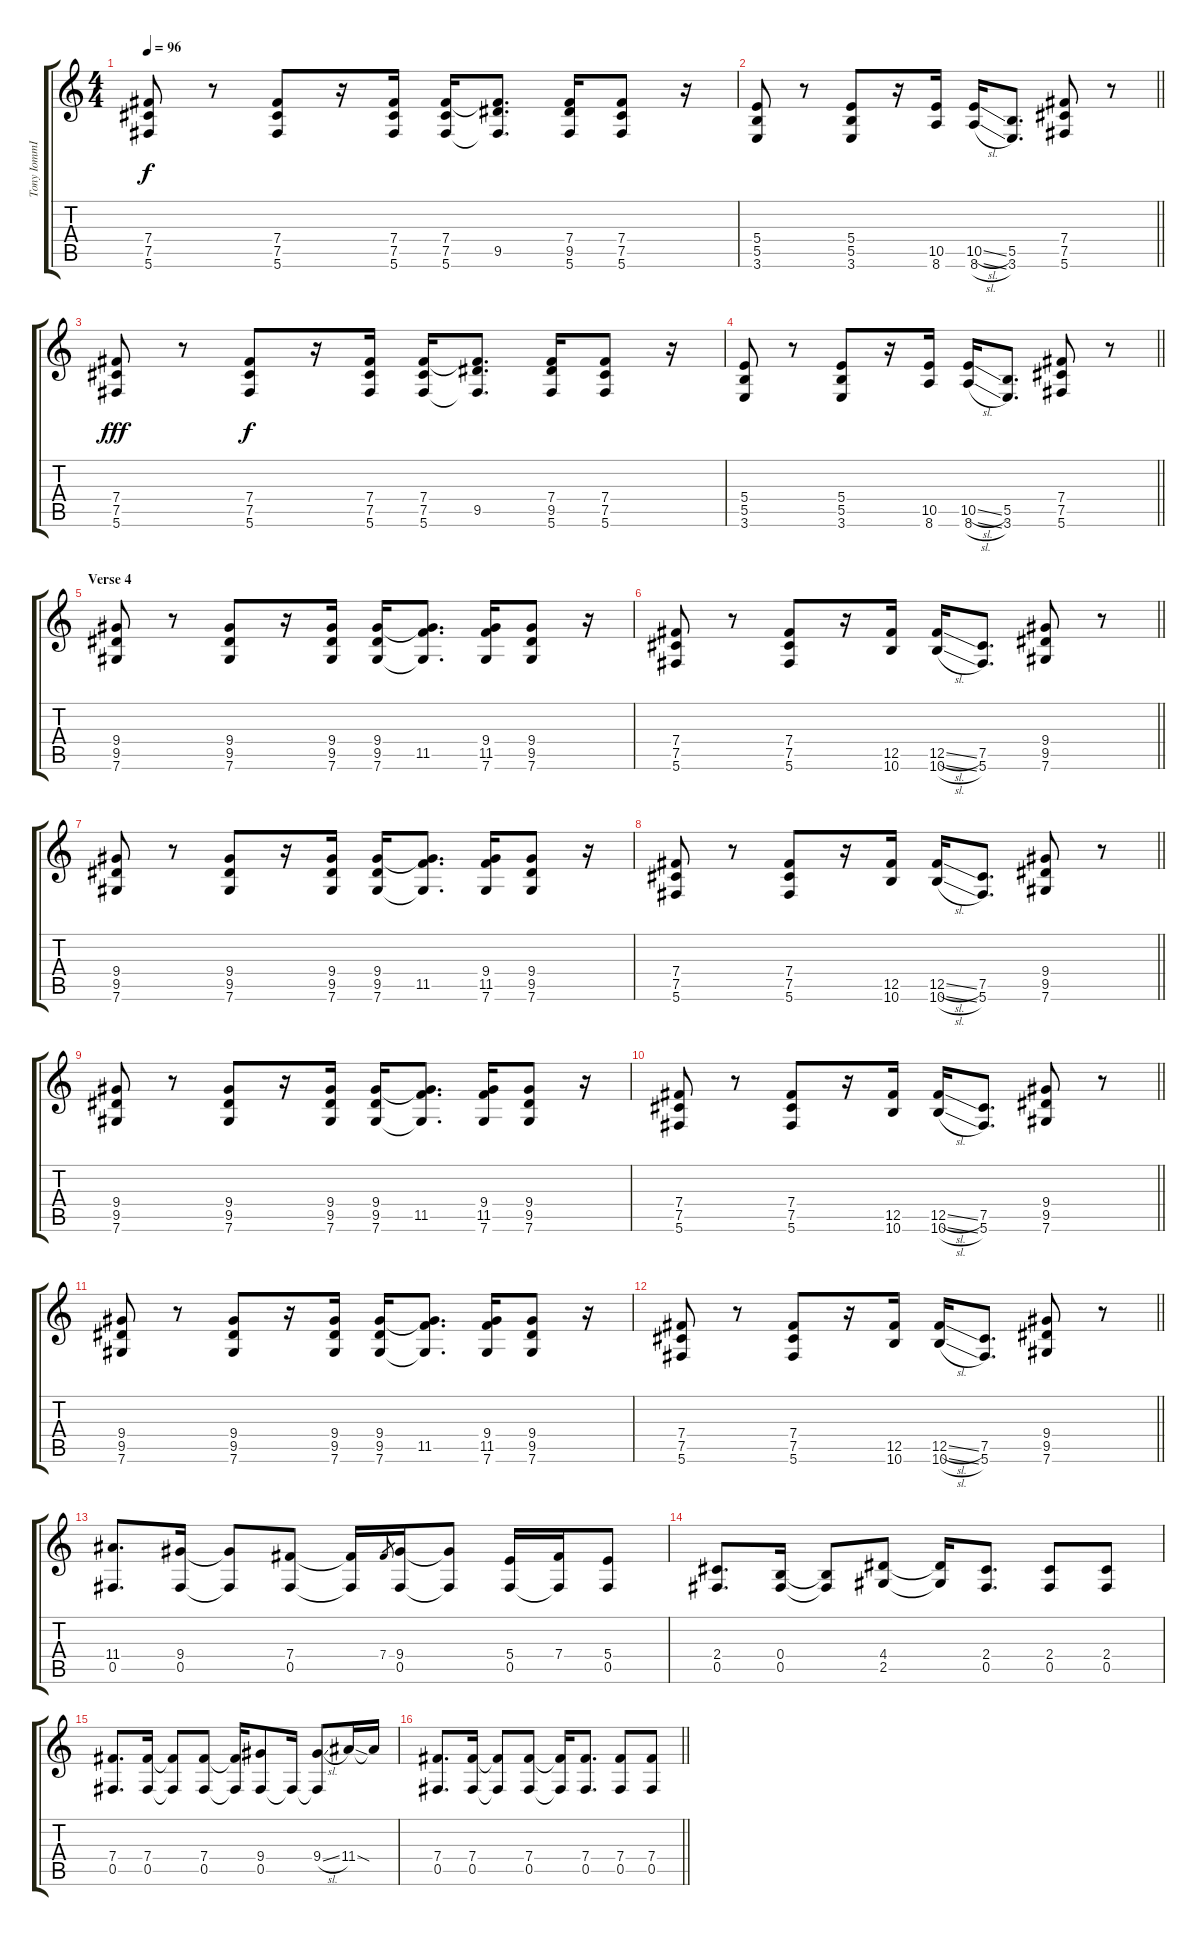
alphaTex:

\track ("Tony IommI Rhythm" "Tony IommI") {instrument distortionguitar}
\staff {score tabs}
\tuning (Db4 Ab3 E3 B2 Gb2 Db2) {hide}
\ts (4 4)
\tempo 96
\clef g2
\ks c
(7.4 7.5 5.6).8{dy f} r.8 (7.4 7.5 5.6).8 r.16 (7.4 7.5 5.6).16 (7.4 7.5 5.6).16 (7.4{t} 9.5 5.6{t}).8{d} (7.4 9.5 5.6).16 (7.4 7.5 5.6).8 r.16 |
\barLineRight lightlight
(5.4 5.5 3.6).8 r.8 (5.4 5.5 3.6).8 r.16 (10.5 8.6).16 (10.5{sl} 8.6{sl}).16 (5.5 3.6).8{d} (7.4 7.5 5.6).8 r.8 |
(7.4 7.5 5.6).8{dy fff} r.8 (7.4 7.5 5.6).8{dy f} r.16 (7.4 7.5 5.6).16 (7.4 7.5 5.6).16 (7.4{t} 9.5 5.6{t}).8{d} (7.4 9.5 5.6).16 (7.4 7.5 5.6).8 r.16 |
\barLineRight lightlight
(5.4 5.5 3.6).8 r.8 (5.4 5.5 3.6).8 r.16 (10.5 8.6).16 (10.5{sl} 8.6{sl}).16 (5.5 3.6).8{d} (7.4 7.5 5.6).8 r.8 |
\section ("" "Verse 4")
(9.4 9.5 7.6).8 r.8 (9.4 9.5 7.6).8 r.16 (9.4 9.5 7.6).16 (9.4 9.5 7.6).16 (9.4{t} 11.5 7.6{t}).8{d} (9.4 11.5 7.6).16 (9.4 9.5 7.6).8 r.16 |
\barLineRight lightlight
(7.4 7.5 5.6).8 r.8 (7.4 7.5 5.6).8 r.16 (12.5 10.6).16 (12.5{sl} 10.6{sl}).16 (7.5 5.6).8{d} (9.4 9.5 7.6).8 r.8 |
(9.4 9.5 7.6).8 r.8 (9.4 9.5 7.6).8 r.16 (9.4 9.5 7.6).16 (9.4 9.5 7.6).16 (9.4{t} 11.5 7.6{t}).8{d} (9.4 11.5 7.6).16 (9.4 9.5 7.6).8 r.16 |
\barLineRight lightlight
(7.4 7.5 5.6).8 r.8 (7.4 7.5 5.6).8 r.16 (12.5 10.6).16 (12.5{sl} 10.6{sl}).16 (7.5 5.6).8{d} (9.4 9.5 7.6).8 r.8 |
(9.4 9.5 7.6).8 r.8 (9.4 9.5 7.6).8 r.16 (9.4 9.5 7.6).16 (9.4 9.5 7.6).16 (9.4{t} 11.5 7.6{t}).8{d} (9.4 11.5 7.6).16 (9.4 9.5 7.6).8 r.16 |
\barLineRight lightlight
(7.4 7.5 5.6).8 r.8 (7.4 7.5 5.6).8 r.16 (12.5 10.6).16 (12.5{sl} 10.6{sl}).16 (7.5 5.6).8{d} (9.4 9.5 7.6).8 r.8 |
(9.4 9.5 7.6).8 r.8 (9.4 9.5 7.6).8 r.16 (9.4 9.5 7.6).16 (9.4 9.5 7.6).16 (9.4{t} 11.5 7.6{t}).8{d} (9.4 11.5 7.6).16 (9.4 9.5 7.6).8 r.16 |
\barLineRight lightlight
(7.4 7.5 5.6).8 r.8 (7.4 7.5 5.6).8 r.16 (12.5 10.6).16 (12.5{sl} 10.6{sl}).16 (7.5 5.6).8{d} (9.4 9.5 7.6).8 r.8 |
(11.4 0.5).8{d} (9.4 0.5).16 (9.4{t} 0.5{t}).8 (7.4 0.5).8 (7.4{t} 0.5{t}).16 7.4.8{gr} (9.4 0.5).16 (9.4{t} 0.5{t}).8 (5.4 0.5).16 (7.4 0.5{t}).16 (5.4 0.5).8 |
(2.4 0.5).8{d} (0.4 0.5).16 (0.4{t} 0.5{t}).8 (4.4 2.5).8 (4.4{t} 2.5{t}).16 (2.4 0.5).8{d} (2.4 0.5).8 (2.4 0.5).8 |
(7.4 0.5).8{d} (7.4 0.5).16 (7.4{t} 0.5{t}).8 (7.4 0.5).8 (7.4{t} 0.5{t}).16 (9.4 0.5).8 0.5{t}.16 (9.4{sl} 0.5{t}).8 11.4{sod}.16 11.4{t}.16 |
\barLineRight lightlight
(7.4 0.5).8{d} (7.4 0.5).16 (7.4{t} 0.5{t}).8 (7.4 0.5).8 (7.4{t} 0.5{t}).16 (7.4 0.5).8{d} (7.4 0.5).8 (7.4 0.5).8
